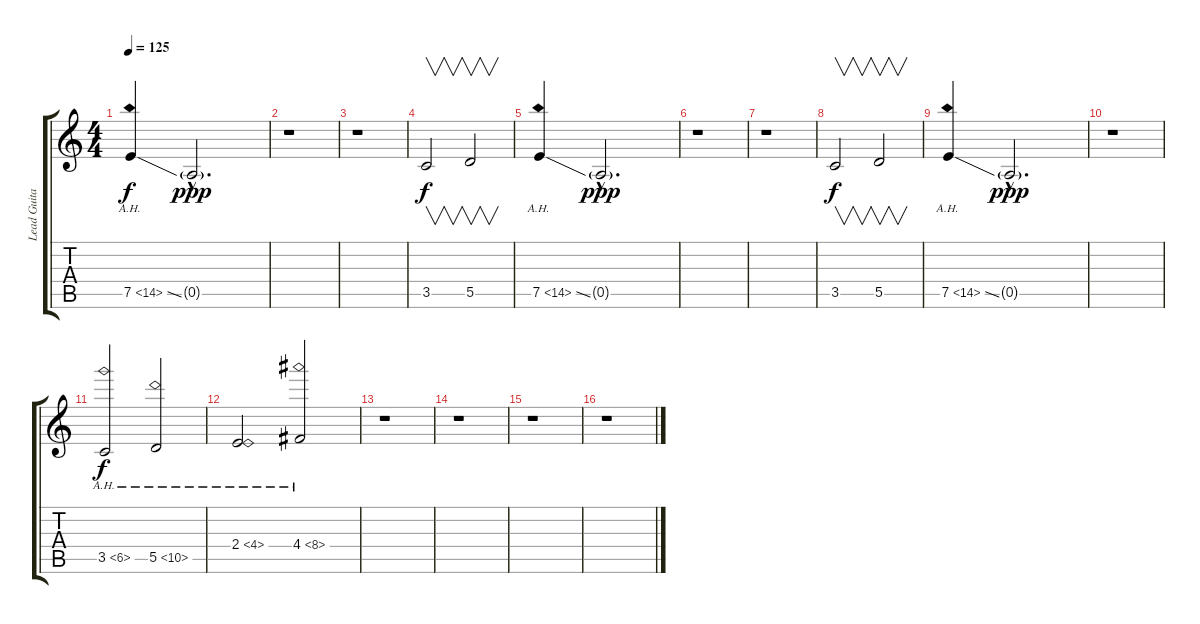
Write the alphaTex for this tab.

\track ("Lead Guitar" "Lead Guita") {instrument distortionguitar}
\staff {score tabs}
\tuning (E4 B3 G3 D3 A2 E2) {hide}
\ts (4 4)
\tempo 125
\clef g2
\ks c
7.5{ah 7 ss}.4{dy f} 0.5{g hac}.2{d dy ppp} |
r.1 |
r.1 |
3.5.2{v dy f} 5.5.2{v} |
7.5{ah 7 ss}.4 0.5{g hac}.2{d dy ppp} |
r.1 |
r.1 |
3.5.2{v dy f} 5.5.2{v} |
7.5{ah 7 ss}.4 0.5{g hac}.2{d dy ppp} |
r.1 |
3.5{ah 3}.2{dy f} 5.5{ah 5}.2 |
2.4{ah 2}.2 4.4{ah 4}.2 |
r.1 |
r.1 |
r.1 |
r.1
